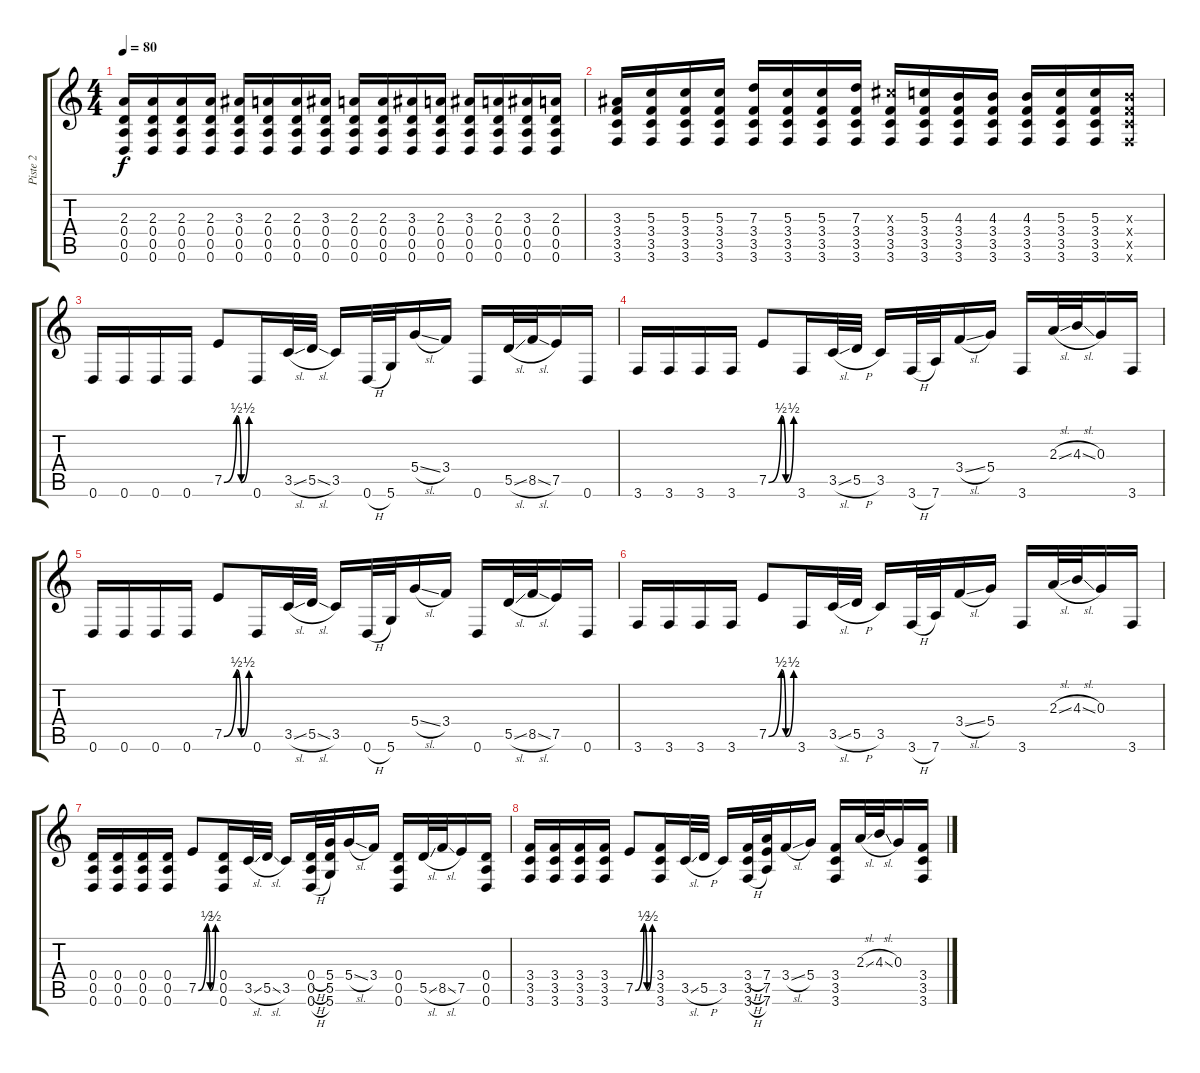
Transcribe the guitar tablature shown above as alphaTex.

\track ("Piste 2" "Piste 2") {instrument distortionguitar}
\staff {score tabs}
\tuning (E4 B3 G3 D3 A2 D2) {hide}
\ts (4 4)
\tempo 80
\clef g2
\ks c
(2.3 0.4 0.5 0.6).16{dy f} (2.3 0.4 0.5 0.6).16 (2.3 0.4 0.5 0.6).16 (2.3 0.4 0.5 0.6).16 (3.3 0.4 0.5 0.6).16 (2.3 0.4 0.5 0.6).16 (2.3 0.4 0.5 0.6).16 (3.3 0.4 0.5 0.6).16 (2.3 0.4 0.5 0.6).16 (2.3 0.4 0.5 0.6).16 (3.3 0.4 0.5 0.6).16 (2.3 0.4 0.5 0.6).16 (3.3 0.4 0.5 0.6).16 (2.3 0.4 0.5 0.6).16 (3.3 0.4 0.5 0.6).16 (2.3 0.4 0.5 0.6).16 |
(3.3 3.4 3.5 3.6).16 (5.3 3.4 3.5 3.6).16 (5.3 3.4 3.5 3.6).16 (5.3 3.4 3.5 3.6).16 (7.3 3.4 3.5 3.6).16 (5.3 3.4 3.5 3.6).16 (5.3 3.4 3.5 3.6).16 (7.3 3.4 3.5 3.6).16 (6.3{x} 3.4 3.5 3.6).16 (5.3 3.4 3.5 3.6).16 (4.3 3.4 3.5 3.6).16 (4.3 3.4 3.5 3.6).16 (4.3 3.4 3.5 3.6).16 (5.3 3.4 3.5 3.6).16 (5.3 3.4 3.5 3.6).16 (4.3{x} 3.4{x} 3.5{x} 3.6{x}).16 |
0.6.16 0.6.16 0.6.16 0.6.16 7.5{be (custom 0 0 30 2 41 0 60 2)}.8 0.6.16 3.5{sl}.32 5.5{sl}.32 3.5.16 0.6{h}.32 5.6.32 5.4{sl}.16 3.4.16 0.6.16 5.5{sl}.32 8.5{sl}.32 7.5.16 0.6.16 |
3.6.16 3.6.16 3.6.16 3.6.16 7.5{be (custom 0 0 30 2 41 0 60 2)}.8 3.6.16 3.5{sl}.32 5.5{h}.32 3.5.16 3.6{h}.32 7.6.32 3.4{sl}.16 5.4.16 3.6.16 2.3{sl}.32 4.3{sl}.32 0.3.16 3.6.16 |
0.6.16 0.6.16 0.6.16 0.6.16 7.5{be (custom 0 0 30 2 41 0 60 2)}.8 0.6.16 3.5{sl}.32 5.5{sl}.32 3.5.16 0.6{h}.32 5.6.32 5.4{sl}.16 3.4.16 0.6.16 5.5{sl}.32 8.5{sl}.32 7.5.16 0.6.16 |
3.6.16 3.6.16 3.6.16 3.6.16 7.5{be (custom 0 0 30 2 41 0 60 2)}.8 3.6.16 3.5{sl}.32 5.5{h}.32 3.5.16 3.6{h}.32 7.6.32 3.4{sl}.16 5.4.16 3.6.16 2.3{sl}.32 4.3{sl}.32 0.3.16 3.6.16 |
(0.4 0.5 0.6).16 (0.4 0.5 0.6).16 (0.4 0.5 0.6).16 (0.4 0.5 0.6).16 7.5{be (custom 0 0 30 2 41 0 60 2)}.8 (0.4 0.5 0.6).16 3.5{sl}.32 5.5{sl}.32 3.5.16 (0.4{h} 0.5{h} 0.6{h}).32 (5.4 5.5 5.6).32 5.4{sl}.16 3.4.16 (0.4 0.5 0.6).16 5.5{sl}.32 8.5{sl}.32 7.5.16 (0.4 0.5 0.6).16 |
(3.4 3.5 3.6).16 (3.4 3.5 3.6).16 (3.4 3.5 3.6).16 (3.4 3.5 3.6).16 7.5{be (custom 0 0 30 2 41 0 60 2)}.8 (3.4 3.5 3.6).16 3.5{sl}.32 5.5{h}.32 3.5.16 (3.4{h} 3.5{h} 3.6{h}).32 (7.4 7.5 7.6).32 3.4{sl}.16 5.4.16 (3.4 3.5 3.6).16 2.3{sl}.32 4.3{sl}.32 0.3.16 (3.4 3.5 3.6).16
